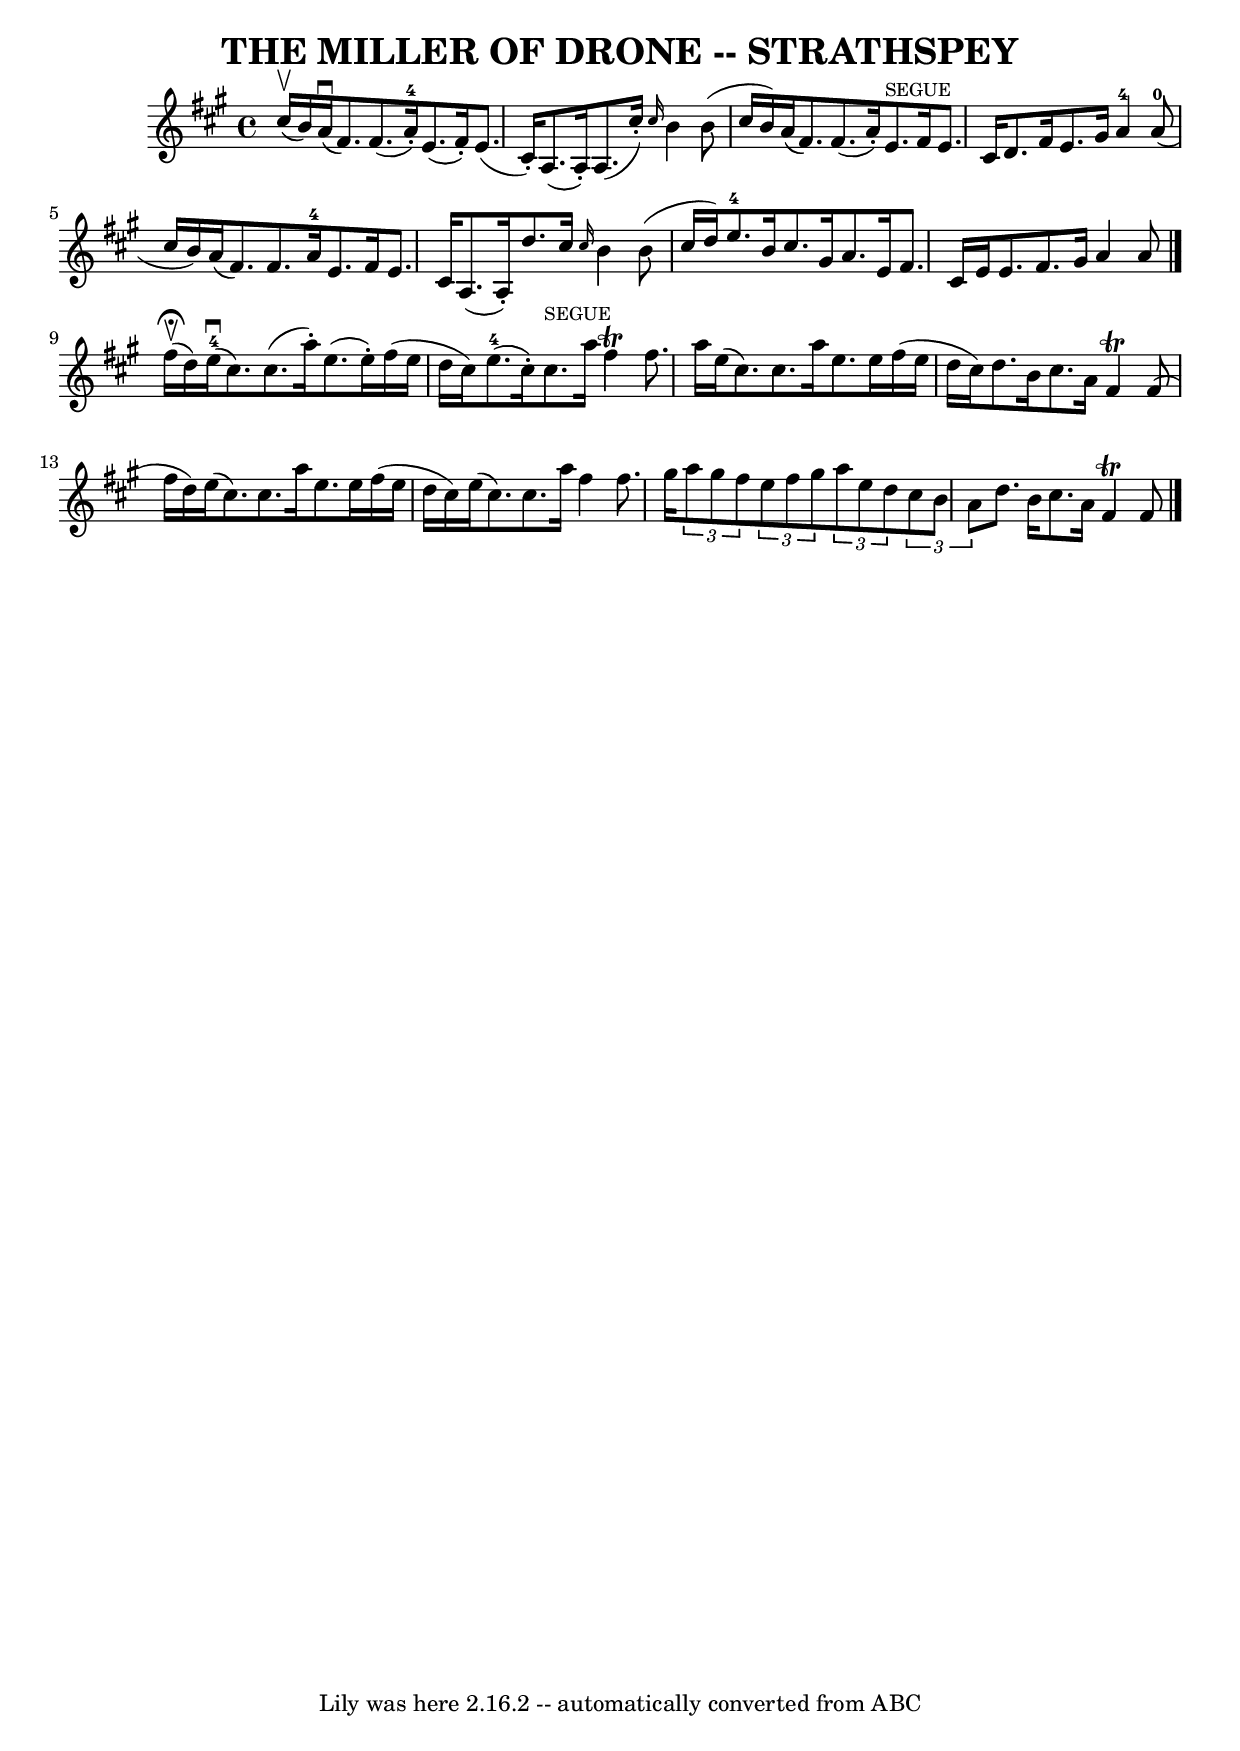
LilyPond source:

\version "2.16.2"
\include "Mammoth.ily"
\header {
  %% book = "Ryan's Mammoth Collection of Fiddle Tunes"
  crossRefNumber = "1"
  footnotes = ""
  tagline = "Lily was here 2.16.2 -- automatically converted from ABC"
  title = "THE MILLER OF DRONE -- STRATHSPEY"

}
voicedefault =  {


  \override Staff.TimeSignature #'style = #'C
  \time 4/4 
  \key a \major % %slurgraces 1
  cis''16 (^\upbow b'16)   |
  a'16 (^\downbow fis'8.)  
  fis'8. (a'16-4-.) e'8. (fis'16 -.) e'8. (cis'16 -.)   
  |
  a8. (a16 -.) a8. (cis''16 -.) \grace { cis''16  
				       }   
  b'4 b'8 (cis''16 b'16)   |
  a'16 (fis'8.) fis'8. 
  (a'16 -.) e'8.^\segue fis'16 e'8. cis'16    |
  d'8.  
  fis'16 e'8. gis'16 a'4-4 a'8-0(cis''16 b'16)   
  |
  a'16 (fis'8.) fis'8. a'16-4 e'8. fis'16 e'8. 
  cis'16    |
  a8. (a16 -.) d''8. cis''16  \grace {    
    cis''16  
  } b'4 b'8 (cis''16 d''16)   |
  e''8.-4   
  b'16 cis''8. gis'16 a'8. e'16 fis'8. cis'16    |
  
  e'16 e'8. fis'8. gis'16 a'4 a'8    \bar "|." fis''16 
  ^\fermata(^\upbow d''16)   |
  e''16-4(^\downbow cis''8. 
  ) cis''8. (a''16 -.) e''8. (e''16 -.) fis''16 (e''16    
  d''16 cis''16)   |
  e''8.-4(cis''16 -.) cis''8. 
  ^\segue a''16 fis''4^\trill fis''8. a''16    |
  e''16 (
  cis''8.) cis''8. a''16 e''8. e''16 fis''16 (e''16 d''16  
  cis''16)   |
  d''8. b'16 cis''8. a'16 fis'4^\trill   
  fis'8 (fis''16 d''16)   |
  e''16 (cis''8.) cis''8.   
  a''16 e''8. e''16 fis''16 (e''16 d''16 cis''16)   
  |
  e''16 (cis''8.) cis''8. a''16 fis''4 fis''8.    
  gis''16    |
  \times 2/3 { a''8 gis''8 fis''8  
	     }   
  \times 2/3 { e''8 fis''8 gis''8  
	     }   \times 2/3 { a''8 e''8    
			      d''8  
			    }   \times 2/3 { cis''8 b'8 a'8  
					   }   |
  d''8. b'16    
  cis''8. a'16 fis'4^\trill fis'8      \bar "|."   

}

\score{
  <<

    \context Staff="default"
    {
      \voicedefault 
      
    }

  >>
  \layout {
    
  }
  \midi {
  }

}
